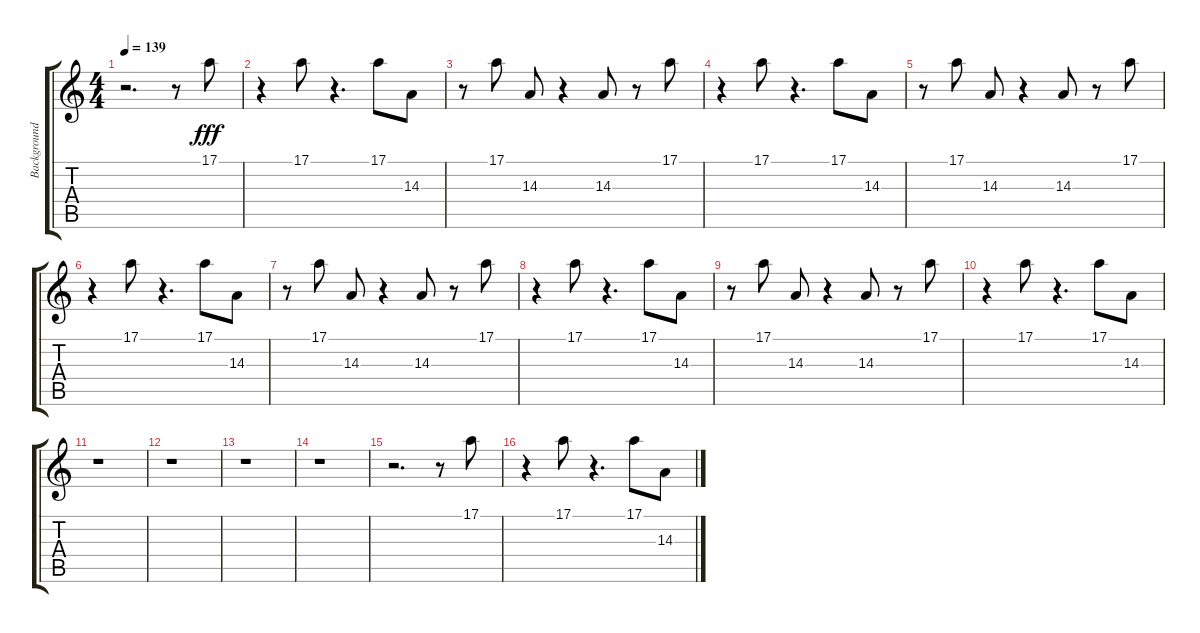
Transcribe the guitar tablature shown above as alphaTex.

\track ("Background 2" "Background") {instrument birdtweet}
\staff {score tabs}
\tuning (E4 B3 G3 D3 A2 E2) {hide}
\ts (4 4)
\tempo 139
\clef g2
\ks c
r.2{d dy fff} r.8 17.1.8 |
r.4 17.1.8 r.4{d} 17.1.8 14.3.8 |
r.8 17.1.8{balance 0} 14.3.8{balance 4} r.4 14.3.8 r.8 17.1.8{balance 8} |
r.4 17.1.8 r.4{d} 17.1.8 14.3.8 |
r.8 17.1.8{balance 0} 14.3.8{balance 4} r.4 14.3.8 r.8 17.1.8{balance 8} |
r.4 17.1.8 r.4{d} 17.1.8 14.3.8 |
r.8 17.1.8{balance 0} 14.3.8{balance 4} r.4 14.3.8 r.8 17.1.8{balance 8} |
r.4 17.1.8 r.4{d} 17.1.8 14.3.8 |
r.8 17.1.8{balance 0} 14.3.8{balance 4} r.4 14.3.8 r.8 17.1.8{balance 8} |
r.4 17.1.8 r.4{d} 17.1.8 14.3.8 |
r.1 |
r.1 |
r.1 |
r.1 |
r.2{d} r.8 17.1.8 |
r.4 17.1.8 r.4{d} 17.1.8 14.3.8
